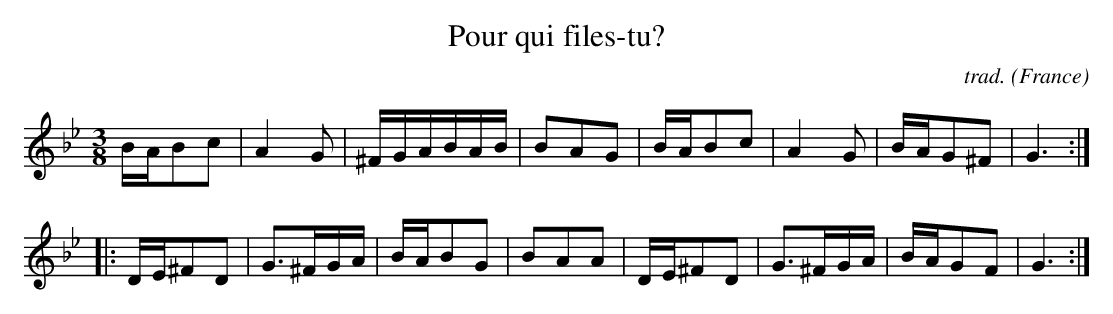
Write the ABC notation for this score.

X:1
T:Pour qui files-tu?
C:trad.
O:France
M:3/8
L:1/16
K:G minor
BAB2c2 | A4 G2 | ^FGABAB | B2A2G2 | BAB2c2 | A4G2 | BAG2^F2 | G6 :|
|: DE^F2D2 | G3^FGA | BAB2G2 | B2A2A2 | DE^F2D2 | G3^FGA | BAG2F2 | G6 :|
